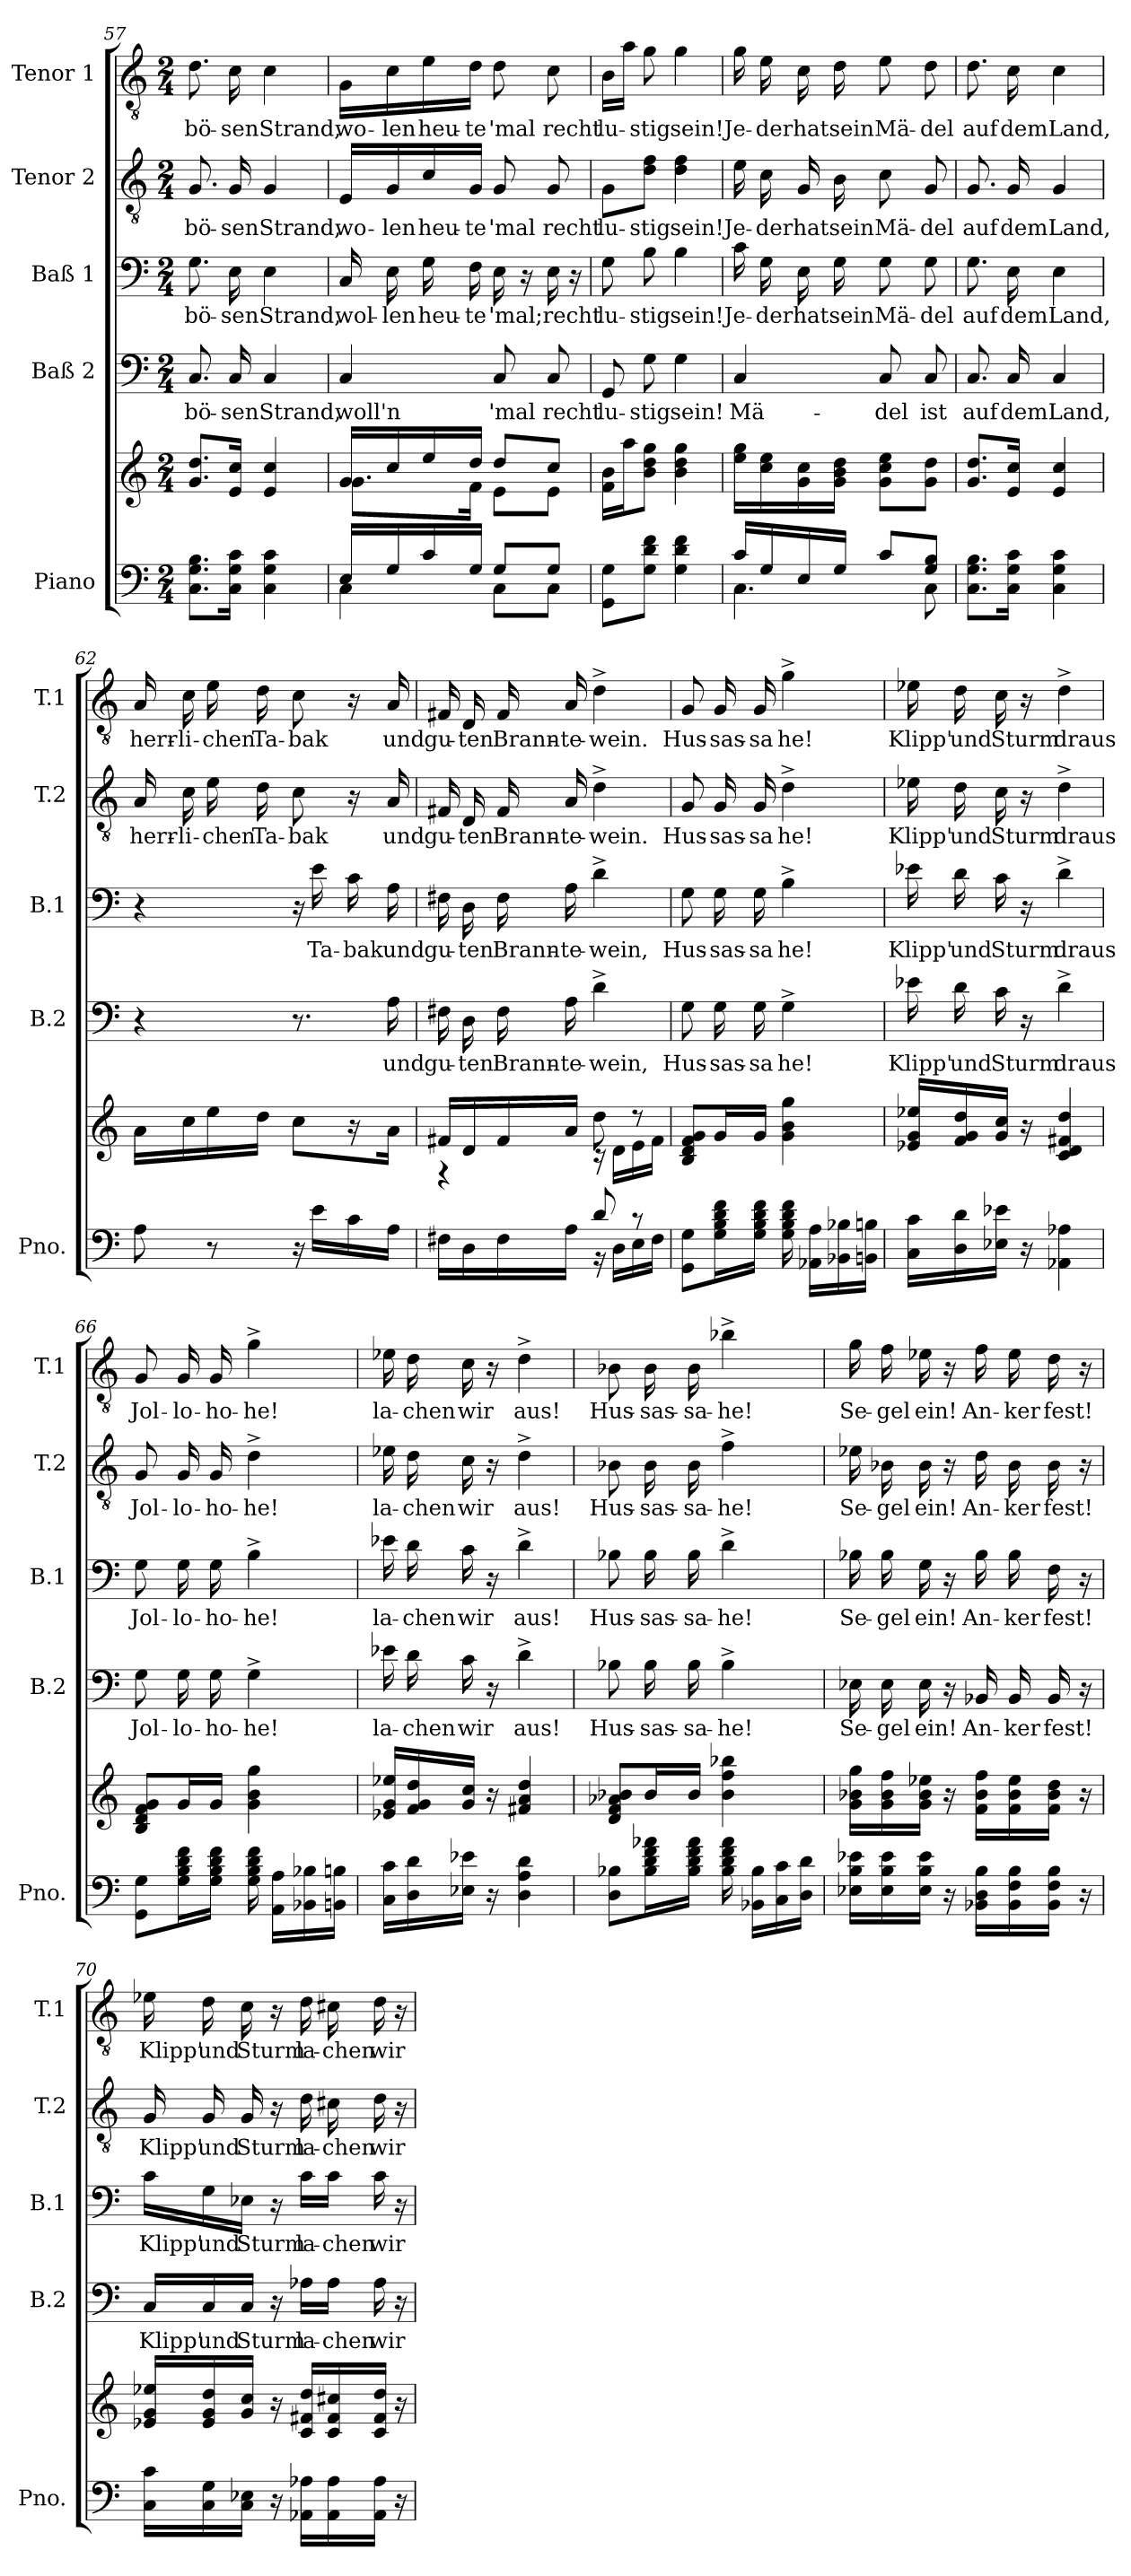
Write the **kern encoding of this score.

**kern	**kern	**kern	**text	**kern	**text	**kern	**text	**kern	**text
*part5	*part5	*part4	*part4	*part3	*part3	*part2	*part2	*part1	*part1
*staff6	*staff5	*staff4	*staff4	*staff3	*staff3	*staff2	*staff2	*staff1	*staff1
*I"Piano	*	*I"Baß 2	*	*I"Baß 1	*	*I"Tenor 2	*	*I"Tenor 1	*
*I'Pno.	*	*I'B.2	*	*I'B.1	*	*I'T.2	*	*I'T.1	*
*clefF4	*clefG2	*clefF4	*	*clefF4	*	*clefGv2	*	*clefGv2	*
*k[]	*k[]	*k[]	*	*k[]	*	*k[]	*	*k[]	*
*M2/4	*M2/4	*M2/4	*	*M2/4	*	*M2/4	*	*M2/4	*
=57	=57	=57	=57	=57	=57	=57	=57	=57	=57
!	!	!	!LO:LY:b	!	!LO:LY:b	!	!LO:LY:b	!	!LO:LY:b
8.C\ 8.G\ 8.B\L	8.g/ 8.dd/L	8.C/	bö-	8.G\	bö-	8.G/	bö-	8.d\	bö-
!	!	!	!LO:LY:b	!	!LO:LY:b	!	!LO:LY:b	!	!LO:LY:b
16C\ 16G\ 16c\Jk	16e/ 16cc/Jk	16C/	-sen	16E\	-sen	16G/	-sen	16c\	-sen
!	!	!	!LO:LY:b	!	!LO:LY:b	!	!LO:LY:b	!	!LO:LY:b
4C\ 4G\ 4c\	4e/ 4cc/	4C/	Strand,	4E\	Strand,	4G/	Strand,	4c\	Strand,
=58	=58	=58	=58	=58	=58	=58	=58	=58	=58
*^	*^	*	*	*	*	*	*	*	*
!	!	!	!	!	!LO:LY:b	!	!LO:LY:b	!	!LO:LY:b	!	!LO:LY:b
16E/LL	4C\	16g/LL	8.g\L	4C/	woll'n	16C/	wol-	16E/LL	wo-	16G\LL	wo-
!	!	!	!	!	!	!	!LO:LY:b	!	!LO:LY:b	!	!LO:LY:b
16G/	.	16cc/	.	.	.	16E\	-len	16G/	-len	16c\	-len
!	!	!	!	!	!	!	!LO:LY:b	!	!LO:LY:b	!	!LO:LY:b
16c/	.	16ee/	.	.	.	16G\	heu-	16c/	heu-	16e\	heu-
!	!	!	!	!	!	!	!LO:LY:b	!	!LO:LY:b	!	!LO:LY:b
16G/JJ	.	16dd/JJ	16f\Jk	.	.	16F\	-te	16G/JJ	-te	16d\JJ	-te
!	!	!	!	!	!LO:LY:b	!	!LO:LY:b	!	!LO:LY:b	!	!LO:LY:b
8G/L	8C\L	8dd/L	8e\L	8C/	'mal	16E\	'mal;	8G/	'mal	8d\	'mal
.	.	.	.	.	.	16r	.	.	.	.	.
!	!	!	!	!	!LO:LY:b	!	!LO:LY:b	!	!LO:LY:b	!	!LO:LY:b
8G/J	8C\J	8cc/J	8e\J	8C/	recht	16E\	recht	8G/	recht	8c\	recht
.	.	.	.	.	.	16r	.	.	.	.	.
*v	*v	*	*	*	*	*	*	*	*	*	*
*	*v	*v	*	*	*	*	*	*	*	*
!!LO:PB:g=z
=59	=59	=59	=59	=59	=59	=59	=59	=59	=59
!	!	!	!LO:LY:b	!	!LO:LY:b	!	!LO:LY:b	!	!LO:LY:b
8GG\ 8G\L	16f\ 16b\LL	8GG/	lu-	8G\	lu-	8G\L	lu-	16B\LL	lu-
.	16aa\J	.	.	.	.	.	.	16a\JJ	.
!	!	!	!LO:LY:b	!	!LO:LY:b	!	!LO:LY:b	!	!LO:LY:b
8G\ 8d\ 8f\J	8b\ 8dd\ 8gg\J	8G\	-stig	8B\	-stig	8d\ 8f\J	-stig	8g\	-stig
!	!	!	!LO:LY:b	!	!LO:LY:b	!	!LO:LY:b	!	!LO:LY:b
4G\ 4d\ 4f\	4b\ 4dd\ 4gg\	4G\	sein!	4B\	sein!	4d\ 4f\	sein!	4g\	sein!
=60	=60	=60	=60	=60	=60	=60	=60	=60	=60
*^	*	*	*	*	*	*	*	*	*
!	!	!	!	!LO:LY:b	!	!LO:LY:b	!	!LO:LY:b	!	!LO:LY:b
16c/LL	4.C\	16ee\ 16gg\LL	4C/	Mä-	16c\	Je-	16e\	Je-	16g\	Je-
!	!	!	!	!	!	!LO:LY:b	!	!LO:LY:b	!	!LO:LY:b
16G/	.	16cc\ 16ee\	.	.	16G\	-der	16c\	-der	16e\	-der
!	!	!	!	!	!	!LO:LY:b	!	!LO:LY:b	!	!LO:LY:b
16E/	.	16g\ 16cc\	.	.	16E\	hat	16G/	hat	16c\	hat
!	!	!	!	!	!	!LO:LY:b	!	!LO:LY:b	!	!LO:LY:b
16G/JJ	.	16g\ 16b\ 16dd\JJ	.	.	16G\	sein	16B\	sein	16d\	sein
!	!	!	!	!LO:LY:b	!	!LO:LY:b	!	!LO:LY:b	!	!LO:LY:b
8c/L	.	8g\ 8cc\ 8ee\L	8C/	-del	8G\	Mä-	8c\	Mä-	8e\	Mä-
!	!	!	!	!LO:LY:b	!	!LO:LY:b	!	!LO:LY:b	!	!LO:LY:b
8G/ 8B/J	8C\	8g\ 8dd\J	8C/	ist	8G\	-del	8G/	-del	8d\	-del
=61	=61	=61	=61	=61	=61	=61	=61	=61	=61	=61
!	!	!	!	!LO:LY:b	!	!LO:LY:b	!	!LO:LY:b	!	!LO:LY:b
*v	*v	*	*	*	*	*	*	*	*	*
8.C\ 8.G\ 8.B\L	8.g/ 8.dd/L	8.C/	auf	8.G\	auf	8.G/	auf	8.d\	auf
!	!	!	!LO:LY:b	!	!LO:LY:b	!	!LO:LY:b	!	!LO:LY:b
16C\ 16G\ 16c\Jk	16e/ 16cc/Jk	16C/	dem	16E\	dem	16G/	dem	16c\	dem
!	!	!	!LO:LY:b	!	!LO:LY:b	!	!LO:LY:b	!	!LO:LY:b
4C\ 4G\ 4c\	4e/ 4cc/	4C/	Land,	4E\	Land,	4G/	Land,	4c\	Land,
=62	=62	=62	=62	=62	=62	=62	=62	=62	=62
*	*	*	*	*^	*	*	*	*	*
!	!	!	!	!	!	!	!	!LO:LY:b	!	!LO:LY:b
8A\	16a\LL	4r	.	4r	4ryy	.	16A/	herr-	16A/	herr-
!	!	!	!	!	!	!	!	!LO:LY:b	!	!LO:LY:b
.	16cc\	.	.	.	.	.	16c\	-li-	16c\	-li-
!	!	!	!	!	!	!	!	!LO:LY:b	!	!LO:LY:b
8r	16ee\	.	.	.	.	.	16e\	-chen	16e\	-chen
!	!	!	!	!	!	!	!	!LO:LY:b	!	!LO:LY:b
.	16dd\JJ	.	.	.	.	.	16d\	Ta-	16d\	Ta-
!	!	!	!	!	!	!	!	!LO:LY:b	!	!LO:LY:b
16r	8cc\L	8.r	.	16r	8.ryy	.	8c\	-bak	8c\	-bak
!	!	!	!	!	!	!LO:LY:b	!	!	!	!
16e\LL	.	.	.	16e\	.	Ta-	.	.	.	.
!	!	!	!	!	!	!LO:LY:b	!	!	!	!
16c\	16r	.	.	16c\	.	-bak	16r	.	16r	.
!	!	!	!LO:LY:b	!	!	!LO:LY:b	!	!LO:LY:b	!	!LO:LY:b
16A\JJ	16a\Jk	16A\	und	16A\	16ryy	und	16A/	und	16A/	und
!!LO:LB:g=z
=63	=63	=63	=63	=63	=63	=63	=63	=63	=63	=63
*^	*^	*	*	*	*	*	*	*	*	*
!	!	!	!	!	!LO:LY:b	!	!	!LO:LY:b	!	!LO:LY:b	!	!LO:LY:b
*	*	*	*	*	*	*v	*v	*	*	*	*	*
4ryy	16F#X\LL	16f#X/LL	4r	16F#X\	gu-	16F#X\	gu-	16F#X/	gu-	16F#X/	gu-
!	!	!	!	!	!LO:LY:b	!	!LO:LY:b	!	!LO:LY:b	!	!LO:LY:b
.	16D\	16d/	.	16D\	-ten	16D\	-ten	16D/	-ten	16D/	-ten
!	!	!	!	!	!LO:LY:b	!	!LO:LY:b	!	!LO:LY:b	!	!LO:LY:b
.	16F#\	16f#/	.	16F#\	Brann-	16F#\	Brann-	16F#/	Brann-	16F#/	Brann-
!	!	!	!	!	!LO:LY:b	!	!LO:LY:b	!	!LO:LY:b	!	!LO:LY:b
.	16A\JJ	16a/JJ	.	16A\	-te-	16A\	-te-	16A/	-te-	16A/	-te-
!	!	!	!	!	!LO:LY:b	!	!LO:LY:b	!	!LO:LY:b	!	!LO:LY:b
8d/	16r	8dd\	16r	4d^\	-wein,	4d^\	-wein,	4d^\	-wein.	4d^\	-wein.
.	16D\LL	.	16d\LL	.	.	.	.	.	.	.	.
8r	16E\	8r	16e\	.	.	.	.	.	.	.	.
.	16F#\JJ	.	16f#\JJ	.	.	.	.	.	.	.	.
=64	=64	=64	=64	=64	=64	=64	=64	=64	=64	=64	=64
!	!	!	!	!	!LO:LY:b	!	!LO:LY:b	!	!LO:LY:b	!	!LO:LY:b
*v	*v	*	*	*	*	*	*	*	*	*	*
*	*v	*v	*	*	*	*	*	*	*	*
8GG\ 8G\L	8B/ 8d/ 8f/ 8g/L	8G\	Hus-	8G\	Hus-	8G/	Hus-	8G/	Hus-
!	!	!	!LO:LY:b	!	!LO:LY:b	!	!LO:LY:b	!	!LO:LY:b
16G\ 16B\ 16d\ 16f\L	16g/L	16G\	-sas-	16G\	-sas-	16G/	-sas-	16G/	-sas-
!	!	!	!LO:LY:b	!	!LO:LY:b	!	!LO:LY:b	!	!LO:LY:b
16G\ 16B\ 16d\ 16f\JJ	16g/JJ	16G\	-sa	16G\	-sa	16G/	-sa	16G/	-sa
!	!	!	!LO:LY:b	!	!LO:LY:b	!	!LO:LY:b	!	!LO:LY:b
16G\ 16B\ 16d\ 16f\	4g\ 4b\ 4gg\	4G^\	he!	4B^\	he!	4d^\	he!	4g^\	he!
16AA-X\ 16A\LL	.	.	.	.	.	.	.	.	.
16BB-X\ 16B-X\	.	.	.	.	.	.	.	.	.
16BBn\ 16Bn\JJ	.	.	.	.	.	.	.	.	.
=65	=65	=65	=65	=65	=65	=65	=65	=65	=65
!	!	!	!LO:LY:b	!	!LO:LY:b	!	!LO:LY:b	!	!LO:LY:b
16C\ 16c\LL	16e-X/ 16g/ 16ee-X/LL	16e-X\	Klipp'	16e-X\	Klipp'	16e-X\	Klipp'	16e-X\	Klipp'
!	!	!	!LO:LY:b	!	!LO:LY:b	!	!LO:LY:b	!	!LO:LY:b
16D\ 16d\	16f/ 16g/ 16dd/	16d\	und	16d\	und	16d\	und	16d\	und
!	!	!	!LO:LY:b	!	!LO:LY:b	!	!LO:LY:b	!	!LO:LY:b
16E-X\ 16e-X\JJ	16g/ 16cc/JJ	16c\	Sturm	16c\	Sturm	16c\	Sturm	16c\	Sturm
16r	16r	16r	.	16r	.	16r	.	16r	.
!	!	!	!LO:LY:b	!	!LO:LY:b	!	!LO:LY:b	!	!LO:LY:b
4AA-X\ 4A-X\	4c/ 4d/ 4f#X/ 4dd/	4d^\	draus	4d^\	draus	4d^\	draus	4d^\	draus
=66	=66	=66	=66	=66	=66	=66	=66	=66	=66
!	!	!	!LO:LY:b	!	!LO:LY:b	!	!LO:LY:b	!	!LO:LY:b
8GG\ 8G\L	8B/ 8d/ 8f/ 8g/L	8G\	Jol-	8G\	Jol-	8G/	Jol-	8G/	Jol-
!	!	!	!LO:LY:b	!	!LO:LY:b	!	!LO:LY:b	!	!LO:LY:b
16G\ 16B\ 16d\ 16f\L	16g/L	16G\	-lo-	16G\	-lo-	16G/	-lo-	16G/	-lo-
!	!	!	!LO:LY:b	!	!LO:LY:b	!	!LO:LY:b	!	!LO:LY:b
16G\ 16B\ 16d\ 16f\JJ	16g/JJ	16G\	-ho-	16G\	-ho-	16G/	-ho-	16G/	-ho-
!	!	!	!LO:LY:b	!	!LO:LY:b	!	!LO:LY:b	!	!LO:LY:b
16G\ 16B\ 16d\ 16f\	4g\ 4b\ 4gg\	4G^\	-he!	4B^\	-he!	4d^\	-he!	4g^\	-he!
16AA\ 16A\LL	.	.	.	.	.	.	.	.	.
16BB-X\ 16B-X\	.	.	.	.	.	.	.	.	.
16BBn\ 16Bn\JJ	.	.	.	.	.	.	.	.	.
!!LO:PB:g=z
=67	=67	=67	=67	=67	=67	=67	=67	=67	=67
!	!	!	!LO:LY:b	!	!LO:LY:b	!	!LO:LY:b	!	!LO:LY:b
16C\ 16c\LL	16e-X/ 16g/ 16ee-X/LL	16e-X\	la-	16e-X\	la-	16e-X\	la-	16e-X\	la-
!	!	!	!LO:LY:b	!	!LO:LY:b	!	!LO:LY:b	!	!LO:LY:b
16D\ 16d\	16f/ 16g/ 16dd/	16d\	-chen	16d\	-chen	16d\	-chen	16d\	-chen
!	!	!	!LO:LY:b	!	!LO:LY:b	!	!LO:LY:b	!	!LO:LY:b
16E-X\ 16e-X\JJ	16g/ 16cc/JJ	16c\	wir	16c\	wir	16c\	wir	16c\	wir
16r	16r	16r	.	16r	.	16r	.	16r	.
!	!	!	!LO:LY:b	!	!LO:LY:b	!	!LO:LY:b	!	!LO:LY:b
4D\ 4A\ 4d\	4f#X/ 4a/ 4dd/	4d^\	aus!	4d^\	aus!	4d^\	aus!	4d^\	aus!
=68	=68	=68	=68	=68	=68	=68	=68	=68	=68
!	!	!	!LO:LY:b	!	!LO:LY:b	!	!LO:LY:b	!	!LO:LY:b
8D\ 8B-X\L	8d/ 8f/ 8a-X/ 8b-X/L	8B-X\	Hus-	8B-X\	Hus-	8B-X\	Hus-	8B-X\	Hus-
!	!	!	!LO:LY:b	!	!LO:LY:b	!	!LO:LY:b	!	!LO:LY:b
16B-\ 16d\ 16f\ 16a-X\L	16b-/L	16B-\	-sas-	16B-\	-sas-	16B-\	-sas-	16B-\	-sas-
!	!	!	!LO:LY:b	!	!LO:LY:b	!	!LO:LY:b	!	!LO:LY:b
16B-\ 16d\ 16f\ 16a-\JJ	16b-/JJ	16B-\	-sa-	16B-\	-sa-	16B-\	-sa-	16B-\	-sa-
!	!	!	!LO:LY:b	!	!LO:LY:b	!	!LO:LY:b	!	!LO:LY:b
16B-\ 16d\ 16f\ 16a-\	4b-\ 4ff\ 4bb-X\	4B-^\	-he!	4d^\	-he!	4f^\	-he!	4b-X^\	-he!
16BB-X\ 16B-\LL	.	.	.	.	.	.	.	.	.
16C\ 16c\	.	.	.	.	.	.	.	.	.
16D\ 16d\JJ	.	.	.	.	.	.	.	.	.
=69	=69	=69	=69	=69	=69	=69	=69	=69	=69
!	!	!	!LO:LY:b	!	!LO:LY:b	!	!LO:LY:b	!	!LO:LY:b
16E-X\ 16B\ 16e-X\LL	16g\ 16b-X\ 16gg\LL	16E-X\	Se-	16B-X\	Se-	16e-X\	Se-	16g\	Se-
!	!	!	!LO:LY:b	!	!LO:LY:b	!	!LO:LY:b	!	!LO:LY:b
16E-\ 16B\ 16e-\	16g\ 16b-\ 16ff\	16E-\	-gel	16B-\	-gel	16B-X\	-gel	16f\	-gel
!	!	!	!LO:LY:b	!	!LO:LY:b	!	!LO:LY:b	!	!LO:LY:b
16E-\ 16B\ 16e-\JJ	16g\ 16b-\ 16ee-X\JJ	16E-\	ein!	16G\	ein!	16B-\	ein!	16e-X\	ein!
16r	16r	16r	.	16r	.	16r	.	16r	.
!	!	!	!LO:LY:b	!	!LO:LY:b	!	!LO:LY:b	!	!LO:LY:b
16BB-X\ 16D\ 16B\LL	16f\ 16b-\ 16ff\LL	16BB-X/	An-	16B-\	An-	16d\	An-	16f\	An-
!	!	!	!LO:LY:b	!	!LO:LY:b	!	!LO:LY:b	!	!LO:LY:b
16BB-\ 16F\ 16B\	16f\ 16b-\ 16ee-\	16BB-/	-ker	16B-\	-ker	16B-\	-ker	16e-\	-ker
!	!	!	!LO:LY:b	!	!LO:LY:b	!	!LO:LY:b	!	!LO:LY:b
16BB-\ 16F\ 16B\JJ	16f\ 16b-\ 16dd\JJ	16BB-/	fest!	16F\	fest!	16B-\	fest!	16d\	fest!
16r	16r	16r	.	16r	.	16r	.	16r	.
=70	=70	=70	=70	=70	=70	=70	=70	=70	=70
!	!	!	!LO:LY:b	!	!LO:LY:b	!	!LO:LY:b	!	!LO:LY:b
16C\ 16c\LL	16e-X/ 16g/ 16ee-X/LL	16C/LL	Klipp'	16c\LL	Klipp'	16G/	Klipp'	16e-X\	Klipp'
!	!	!	!LO:LY:b	!	!LO:LY:b	!	!LO:LY:b	!	!LO:LY:b
16C\ 16G\	16e-/ 16g/ 16dd/	16C/	und	16G\	und	16G/	und	16d\	und
!	!	!	!LO:LY:b	!	!LO:LY:b	!	!LO:LY:b	!	!LO:LY:b
16C\ 16E-X\JJ	16g/ 16cc/JJ	16C/JJ	Sturm	16E-X\JJ	Sturm	16G/	Sturm	16c\	Sturm
16r	16r	16r	.	16r	.	16r	.	16r	.
!	!	!	!LO:LY:b	!	!LO:LY:b	!	!LO:LY:b	!	!LO:LY:b
16AA-X\ 16A-X\LL	16c/ 16f#X/ 16dd/LL	16A-X\LL	la-	16c\LL	la-	16d\	la-	16d\	la-
!	!	!	!LO:LY:b	!	!LO:LY:b	!	!LO:LY:b	!	!LO:LY:b
16AA-\ 16A-\	16c/ 16f#/ 16cc#X/	16A-\JJ	-chen	16c\JJ	-chen	16c#X\	-chen	16c#X\	-chen
!	!	!	!LO:LY:b	!	!LO:LY:b	!	!LO:LY:b	!	!LO:LY:b
16AA-\ 16A-\JJ	16c/ 16f#/ 16dd/JJ	16A-\	wir	16c\	wir	16d\	wir	16d\	wir
16r	16r	16r	.	16r	.	16r	.	16r	.
=	=	=	=	=	=	=	=	=	=
*-	*-	*-	*-	*-	*-	*-	*-	*-	*-
